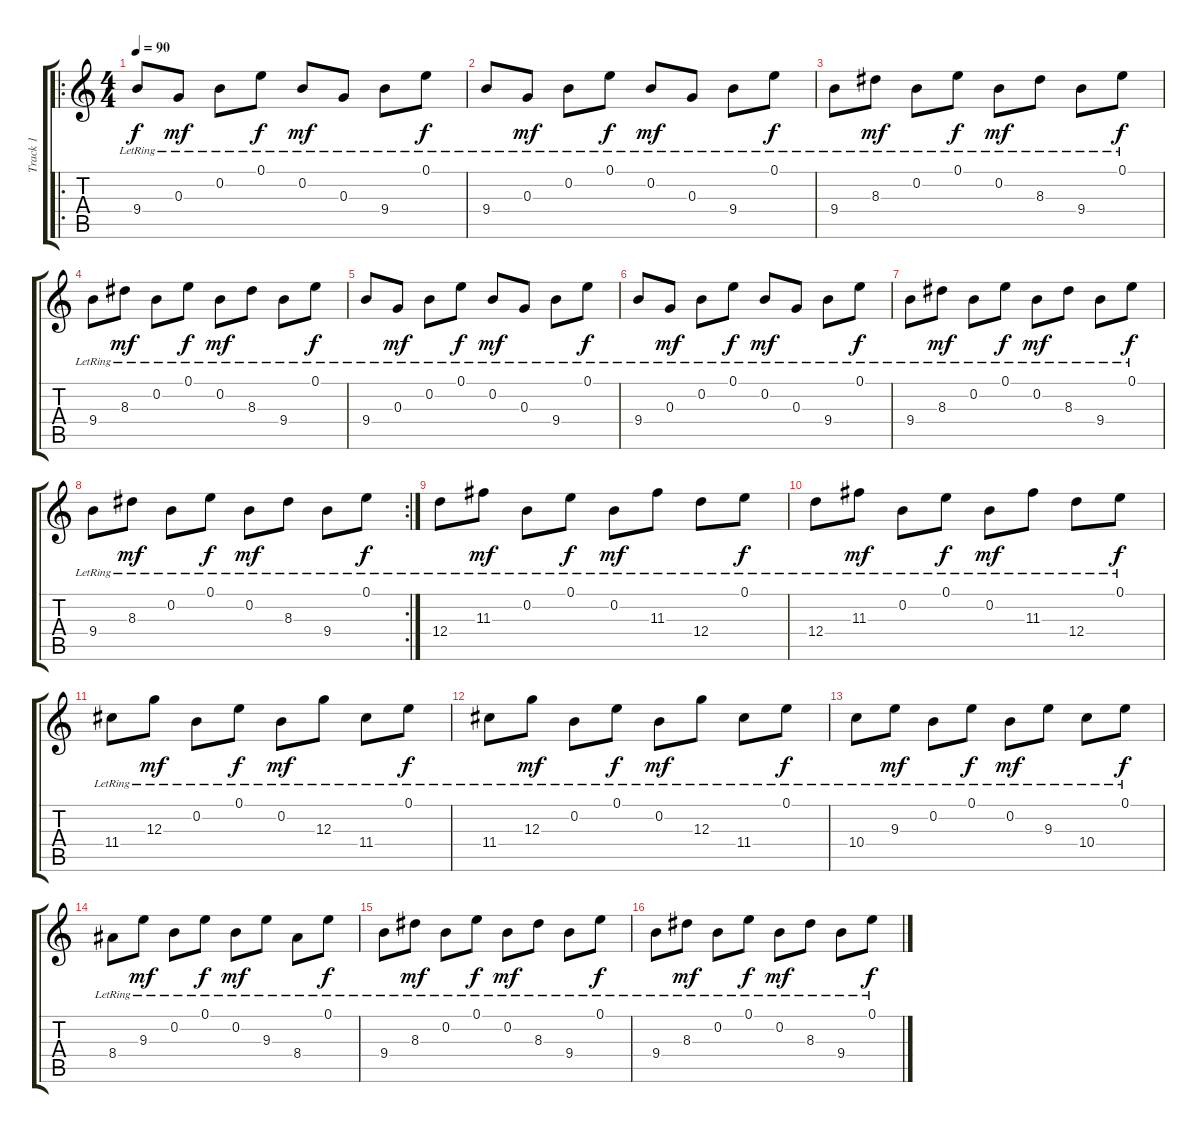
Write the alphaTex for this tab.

\track ("Track 1" "Track 1") {instrument acousticguitarnylon}
\staff {score tabs}
\tuning (E4 B3 G3 D3 A2 E2) {hide}
\ro
\ts (4 4)
\tempo 90
\clef g2
\ks c
9.4{lr}.8{dy f} 0.3{lr}.8{dy mf} 0.2{lr}.8 0.1{lr}.8{dy f} 0.2{lr}.8{dy mf} 0.3{lr}.8 9.4{lr}.8 0.1{lr}.8{dy f} |
9.4{lr}.8 0.3{lr}.8{dy mf} 0.2{lr}.8 0.1{lr}.8{dy f} 0.2{lr}.8{dy mf} 0.3{lr}.8 9.4{lr}.8 0.1{lr}.8{dy f} |
9.4{lr}.8 8.3{lr}.8{dy mf} 0.2{lr}.8 0.1{lr}.8{dy f} 0.2{lr}.8{dy mf} 8.3{lr}.8 9.4{lr}.8 0.1{lr}.8{dy f} |
9.4{lr}.8 8.3{lr}.8{dy mf} 0.2{lr}.8 0.1{lr}.8{dy f} 0.2{lr}.8{dy mf} 8.3{lr}.8 9.4{lr}.8 0.1{lr}.8{dy f} |
9.4{lr}.8 0.3{lr}.8{dy mf} 0.2{lr}.8 0.1{lr}.8{dy f} 0.2{lr}.8{dy mf} 0.3{lr}.8 9.4{lr}.8 0.1{lr}.8{dy f} |
9.4{lr}.8 0.3{lr}.8{dy mf} 0.2{lr}.8 0.1{lr}.8{dy f} 0.2{lr}.8{dy mf} 0.3{lr}.8 9.4{lr}.8 0.1{lr}.8{dy f} |
9.4{lr}.8 8.3{lr}.8{dy mf} 0.2{lr}.8 0.1{lr}.8{dy f} 0.2{lr}.8{dy mf} 8.3{lr}.8 9.4{lr}.8 0.1{lr}.8{dy f} |
\rc 2
9.4{lr}.8 8.3{lr}.8{dy mf} 0.2{lr}.8 0.1{lr}.8{dy f} 0.2{lr}.8{dy mf} 8.3{lr}.8 9.4{lr}.8 0.1{lr}.8{dy f} |
12.4{lr}.8 11.3{lr}.8{dy mf} 0.2{lr}.8 0.1{lr}.8{dy f} 0.2{lr}.8{dy mf} 11.3{lr}.8 12.4{lr}.8 0.1{lr}.8{dy f} |
12.4{lr}.8 11.3{lr}.8{dy mf} 0.2{lr}.8 0.1{lr}.8{dy f} 0.2{lr}.8{dy mf} 11.3{lr}.8 12.4{lr}.8 0.1{lr}.8{dy f} |
11.4{lr}.8 12.3{lr}.8{dy mf} 0.2{lr}.8 0.1{lr}.8{dy f} 0.2{lr}.8{dy mf} 12.3{lr}.8 11.4{lr}.8 0.1{lr}.8{dy f} |
11.4{lr}.8 12.3{lr}.8{dy mf} 0.2{lr}.8 0.1{lr}.8{dy f} 0.2{lr}.8{dy mf} 12.3{lr}.8 11.4{lr}.8 0.1{lr}.8{dy f} |
10.4{lr}.8 9.3{lr}.8{dy mf} 0.2{lr}.8 0.1{lr}.8{dy f} 0.2{lr}.8{dy mf} 9.3{lr}.8 10.4{lr}.8 0.1{lr}.8{dy f} |
8.4{lr}.8 9.3{lr}.8{dy mf} 0.2{lr}.8 0.1{lr}.8{dy f} 0.2{lr}.8{dy mf} 9.3{lr}.8 8.4{lr}.8 0.1{lr}.8{dy f} |
9.4{lr}.8 8.3{lr}.8{dy mf} 0.2{lr}.8 0.1{lr}.8{dy f} 0.2{lr}.8{dy mf} 8.3{lr}.8 9.4{lr}.8 0.1{lr}.8{dy f} |
9.4{lr}.8 8.3{lr}.8{dy mf} 0.2{lr}.8 0.1{lr}.8{dy f} 0.2{lr}.8{dy mf} 8.3{lr}.8 9.4{lr}.8 0.1{lr}.8{dy f}
